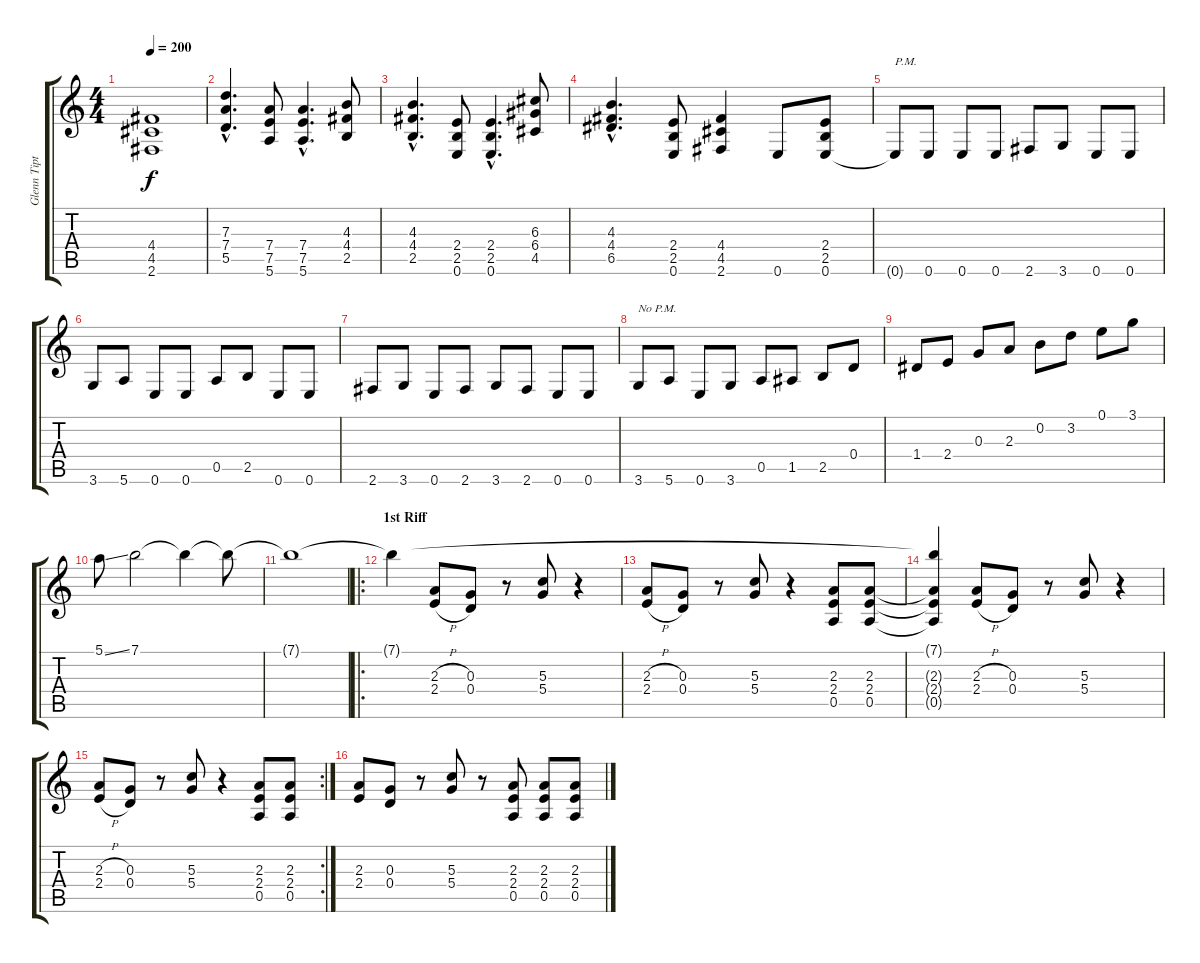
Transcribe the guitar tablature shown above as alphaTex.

\track ("Glenn Tipton" "Glenn Tipt") {instrument distortionguitar}
\staff {score tabs}
\tuning (E4 B3 G3 D3 A2 E2) {hide}
\ts (4 4)
\tempo 200
\clef g2
\ks c
(4.4 4.5 2.6).1{dy f instrument distortionguitar} |
(7.3{hac} 7.4{hac} 5.5{hac}).4{d} (7.4 7.5 5.6).8 (7.4{hac} 7.5{hac} 5.6{hac}).4{d} (4.3 4.4 2.5).8 |
(4.3{hac} 4.4{hac} 2.5{hac}).4{d} (2.4 2.5 0.6).8 (2.4{hac} 2.5{hac} 0.6{hac}).4{d} (6.3 6.4 4.5).8 |
(4.3{hac} 4.4{hac} 6.5{hac}).4{d} (2.4 2.5 0.6).8 (4.4 4.5 2.6).4 0.6.8 (2.4 2.5 0.6).8 |
0.6{t}.8{txt "P.M."} 0.6.8 0.6.8 0.6.8 2.6.8 3.6.8 0.6.8 0.6.8 |
3.6.8 5.6.8 0.6.8 0.6.8 0.5.8 2.5.8 0.6.8 0.6.8 |
2.6.8 3.6.8 0.6.8 2.6.8 3.6.8 2.6.8 0.6.8 0.6.8 |
3.6.8{txt "No P.M."} 5.6.8 0.6.8 3.6.8 0.5.8 1.5.8 2.5.8 0.4.8 |
1.4.8 2.4.8 0.3.8 2.3.8 0.2.8 3.2.8 0.1.8 3.1.8 |
5.1{ss}.8 7.1.2 7.1{t}.4 7.1{t}.8 |
7.1{t}.1 |
\ro
\section ("" "1st Riff")
7.1{t}.4 (2.3{h} 2.4{h}).8 (0.3 0.4).8 r.8 (5.3 5.4).8 r.4 |
(2.3{h} 2.4{h}).8 (0.3 0.4).8 r.8 (5.3 5.4).8 r.4 (2.3 2.4 0.5).8 (2.3 2.4 0.5).8 |
(7.1{t} 2.3{t} 2.4{t} 0.5{t}).4 (2.3{h} 2.4{h}).8 (0.3 0.4).8 r.8 (5.3 5.4).8 r.4 |
\rc 2
(2.3{h} 2.4{h}).8 (0.3 0.4).8 r.8 (5.3 5.4).8 r.4 (2.3 2.4 0.5).8 (2.3 2.4 0.5).8 |
(2.3 2.4).8 (0.3 0.4).8 r.8 (5.3 5.4).8 r.8 (2.3 2.4 0.5).8 (2.3 2.4 0.5).8 (2.3 2.4 0.5).8
